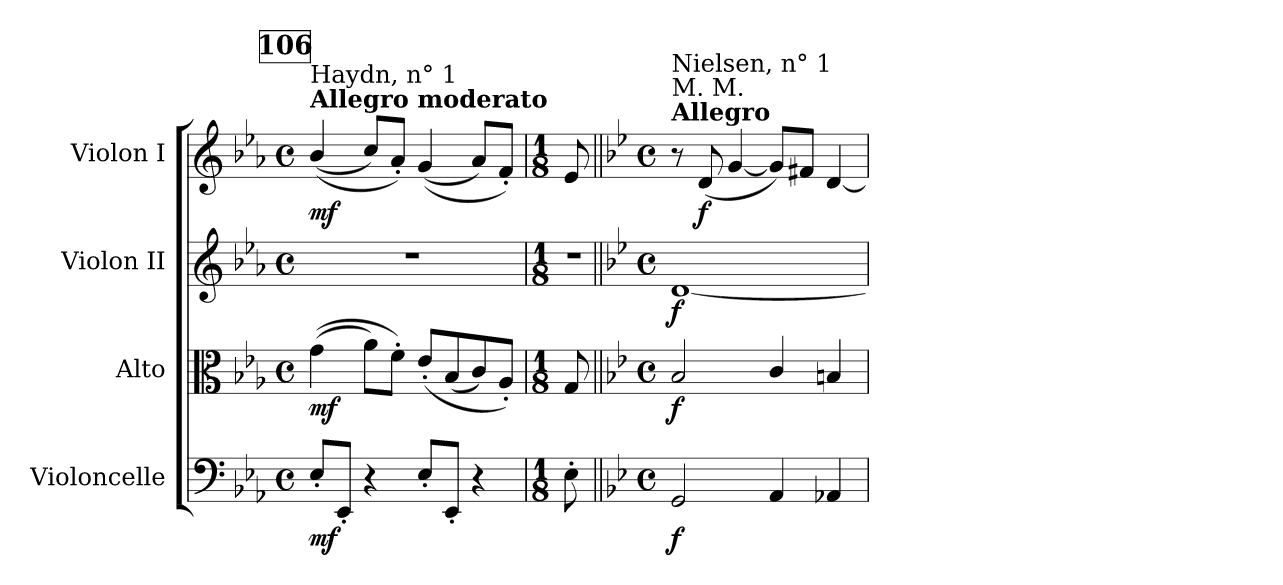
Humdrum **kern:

**kern	**dynam	**kern	**dynam	**kern	**dynam	**kern	**dynam
*part4	*part4	*part3	*part3	*part2	*part2	*part1	*part1
*staff4	*staff4	*staff3	*staff3	*staff2	*staff2	*staff1	*staff1
*I"Violoncelle	*	*I"Alto	*	*I"Violon II	*	*I"Violon I	*
*I'Vc.	*	*I'Alt.	*	*I'Vln. II	*	*I'Vln. I	*
*clefF4	*	*clefC3	*	*clefG2	*	*clefG2	*
*k[b-e-a-]	*	*k[b-e-a-]	*	*k[b-e-a-]	*	*k[b-e-a-]	*
*E-:	*	*E-:	*	*E-:	*	*E-:	*
*M4/4	*	*M4/4	*	*M4/4	*	*M4/4	*
*met(c)	*	*met(c)	*	*met(c)	*	*met(c)	*
!!LO:REH:place=s1:a:t=106
=210	=210	=210	=210	=210	=210	=210	=210
!	!	!	!	!	!	!LO:TX:a:B:t=Allegro moderato	!
!	!	!	!	!	!	!LO:TX:a:t=Haydn, n° 1	!
!	!LO:DY:b	!	!LO:DY:b	!	!	!	!LO:DY:b
8E-'</L	mf	((4g\	mf	1r	.	((4b-/	mf
8EE-'</J	.	.	.	.	.	.	.
4r	.	8a-\L)	.	.	.	8cc/L)	.
.	.	8f'>\J)	.	.	.	8a-'</J)	.
8E-'</L	.	(8e-'</L	.	.	.	((4g/	.
8EE-'</J	.	(8B-/	.	.	.	.	.
4r	.	8c/)	.	.	.	8a-/L)	.
.	.	8A-'</J)	.	.	.	8f'</J)	.
=211	=211	=211	=211	=211	=211	=211	=211
*M1/8	*	*M1/8	*	*M1/8	*	*M1/8	*
8E-'>\	.	8G/	.	8r	.	8e-/	.
!!LO:LB:g=z
=212||	=212||	=212||	=212||	=212||	=212||	=212||	=212||
!!LO:REH:place=s1:a:t=107
*k[b-e-]	*	*k[b-e-]	*	*k[b-e-]	*	*k[b-e-]	*
*B-:	*	*B-:	*	*B-:	*	*B-:	*
*M4/4	*	*M4/4	*	*M4/4	*	*M4/4	*
*met(c)	*	*met(c)	*	*met(c)	*	*met(c)	*
*	*	*	*	*	*	*MM132	*
!	!	!	!	!	!	!LO:TX:a:B:t=Allegro	!
!	!	!	!	!	!	!LO:TX:a:t=M. M.	!
!	!	!	!	!	!	!LO:TX:a:t=Nielsen, n° 1	!
!	!LO:DY:b	!	!LO:DY:b	!	!LO:DY:b	!	!
2GG/	f	2B-/	f	[<1d	f	8r	.
!	!	!	!	!	!	!	!LO:DY:b
.	.	.	.	.	.	(8d/	f
.	.	.	.	.	.	[<4g/	.
4AA/	.	4c/	.	.	.	8g/L])	.
.	.	.	.	.	.	8f#X/J	.
4AA-X/	.	4Bn/	.	.	.	[<4d/	.
=	=	=	=	=	=	=	=
*-	*-	*-	*-	*-	*-	*-	*-
